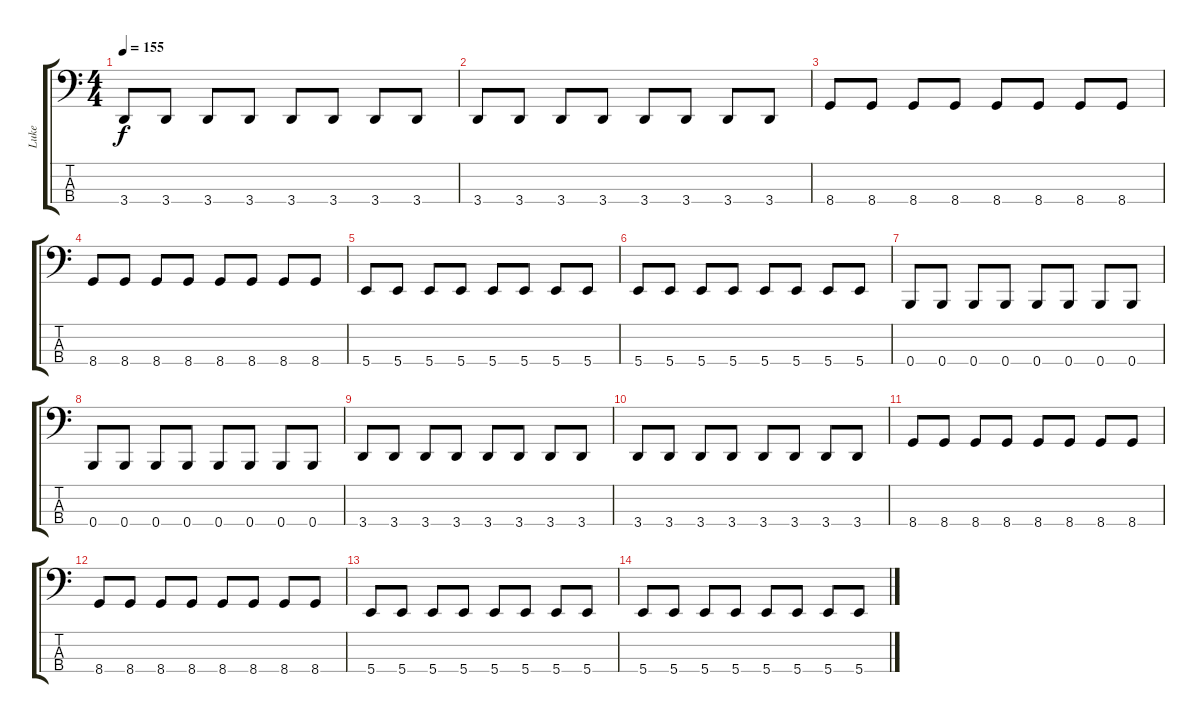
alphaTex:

\track ("Luke" "Luke") {instrument electricbassfinger}
\staff {score tabs}
\tuning (E2 B1 Gb1 B0) {hide}
\ts (4 4)
\tempo 155
\clef f4
\ks c
3.4.8{dy f} 3.4.8 3.4.8 3.4.8 3.4.8 3.4.8 3.4.8 3.4.8 |
3.4.8 3.4.8 3.4.8 3.4.8 3.4.8 3.4.8 3.4.8 3.4.8 |
8.4.8 8.4.8 8.4.8 8.4.8 8.4.8 8.4.8 8.4.8 8.4.8 |
8.4.8 8.4.8 8.4.8 8.4.8 8.4.8 8.4.8 8.4.8 8.4.8 |
5.4.8 5.4.8 5.4.8 5.4.8 5.4.8 5.4.8 5.4.8 5.4.8 |
5.4.8 5.4.8 5.4.8 5.4.8 5.4.8 5.4.8 5.4.8 5.4.8 |
0.4.8 0.4.8 0.4.8 0.4.8 0.4.8 0.4.8 0.4.8 0.4.8 |
0.4.8 0.4.8 0.4.8 0.4.8 0.4.8 0.4.8 0.4.8 0.4.8 |
3.4.8 3.4.8 3.4.8 3.4.8 3.4.8 3.4.8 3.4.8 3.4.8 |
3.4.8 3.4.8 3.4.8 3.4.8 3.4.8 3.4.8 3.4.8 3.4.8 |
8.4.8 8.4.8 8.4.8 8.4.8 8.4.8 8.4.8 8.4.8 8.4.8 |
8.4.8 8.4.8 8.4.8 8.4.8 8.4.8 8.4.8 8.4.8 8.4.8 |
5.4.8 5.4.8 5.4.8 5.4.8 5.4.8 5.4.8 5.4.8 5.4.8 |
5.4.8 5.4.8 5.4.8 5.4.8 5.4.8 5.4.8 5.4.8 5.4.8
